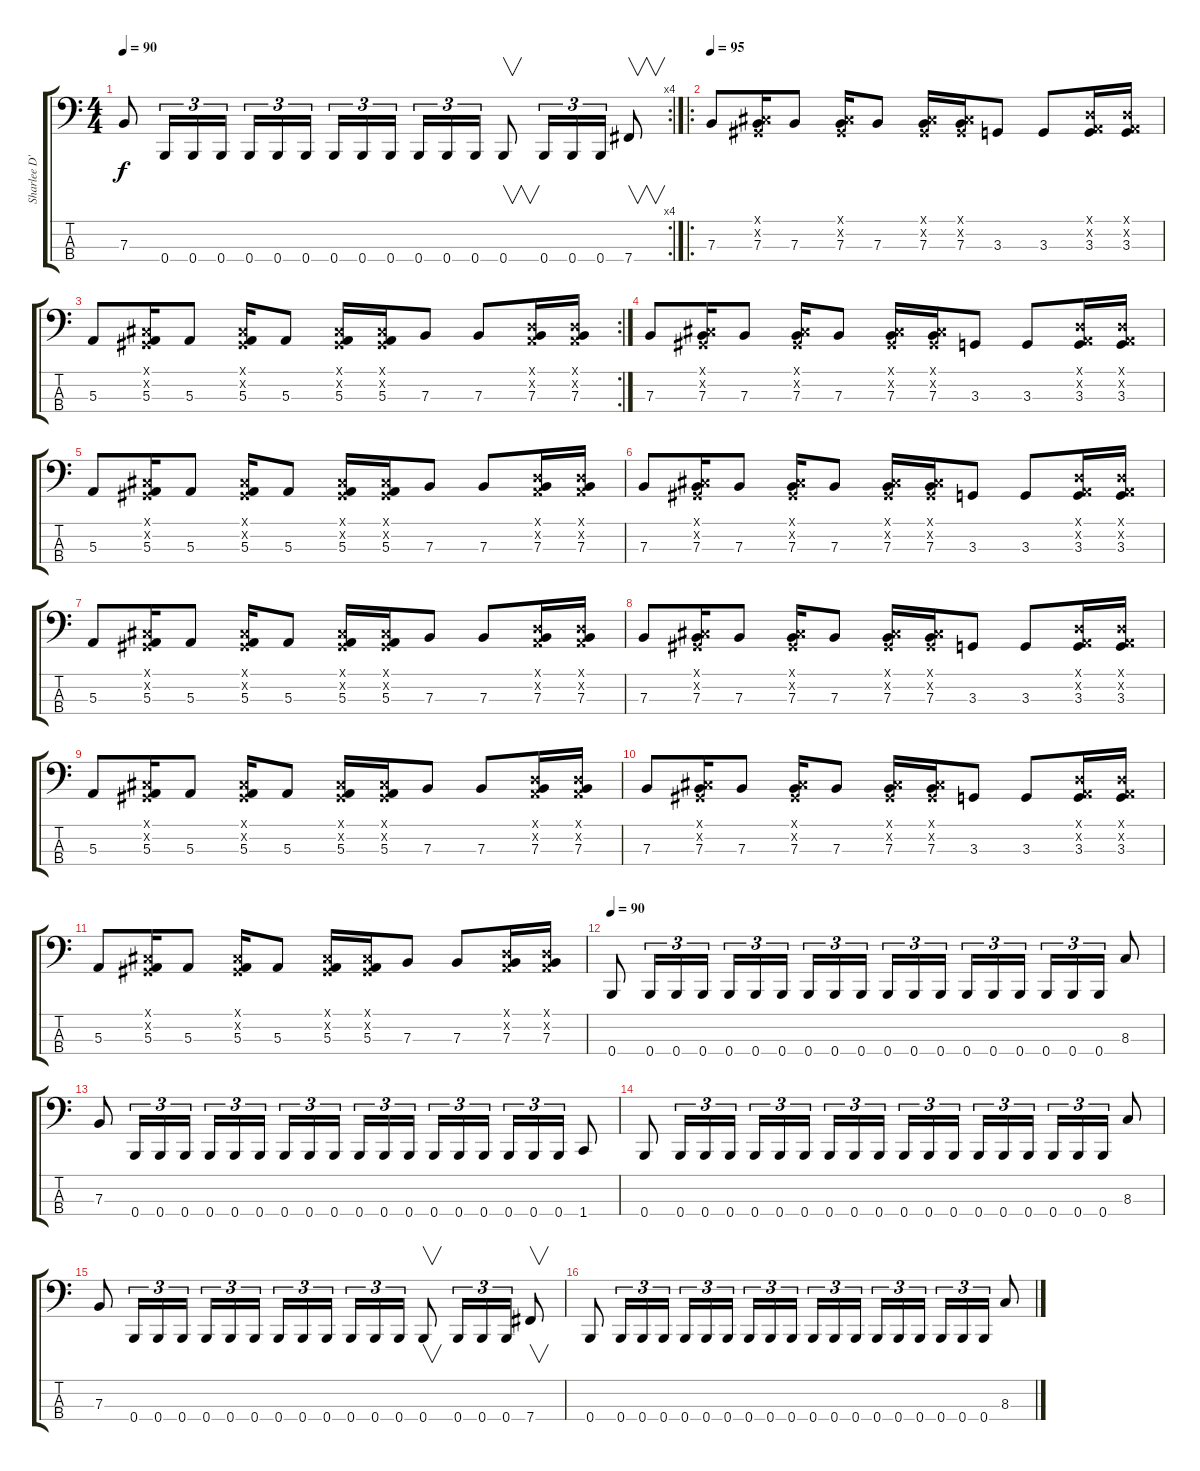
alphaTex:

\track ("Sharlee D'Angelo" "Sharlee D'") {instrument electricbassfinger}
\staff {score tabs}
\tuning (D2 A1 E1 B0) {hide}
\rc 4
\ts (4 4)
\tempo 90
\clef f4
\ks c
7.3.8{dy f} 0.4.16{tu (3 2)} 0.4.16{tu (3 2)} 0.4.16{tu (3 2)} 0.4.16{tu (3 2)} 0.4.16{tu (3 2)} 0.4.16{tu (3 2)} 0.4.16{tu (3 2)} 0.4.16{tu (3 2)} 0.4.16{tu (3 2)} 0.4.16{tu (3 2)} 0.4.16{tu (3 2)} 0.4.16{tu (3 2)} 0.4.8{v} 0.4.16{tu (3 2)} 0.4.16{tu (3 2)} 0.4.16{tu (3 2)} 7.4.8{v} |
\ro
\tempo 95
7.3.8 (-1.1{x} -1.2{x} 7.3).16 7.3.8 (-1.1{x} -1.2{x} 7.3).16 7.3.8 (-1.1{x} -1.2{x} 7.3).16 (-1.1{x} -1.2{x} 7.3).16 3.3.8 3.3.8 (0.1{x} 0.2{x} 3.3).16 (0.1{x} 0.2{x} 3.3).16 |
\rc 2
5.3.8 (-1.1{x} -1.2{x} 5.3).16 5.3.8 (-1.1{x} -1.2{x} 5.3).16 5.3.8 (-1.1{x} -1.2{x} 5.3).16 (-1.1{x} -1.2{x} 5.3).16 7.3.8 7.3.8 (0.1{x} 0.2{x} 7.3).16 (0.1{x} 0.2{x} 7.3).16 |
7.3.8 (-1.1{x} -1.2{x} 7.3).16 7.3.8 (-1.1{x} -1.2{x} 7.3).16 7.3.8 (-1.1{x} -1.2{x} 7.3).16 (-1.1{x} -1.2{x} 7.3).16 3.3.8 3.3.8 (0.1{x} 0.2{x} 3.3).16 (0.1{x} 0.2{x} 3.3).16 |
5.3.8 (-1.1{x} -1.2{x} 5.3).16 5.3.8 (-1.1{x} -1.2{x} 5.3).16 5.3.8 (-1.1{x} -1.2{x} 5.3).16 (-1.1{x} -1.2{x} 5.3).16 7.3.8 7.3.8 (0.1{x} 0.2{x} 7.3).16 (0.1{x} 0.2{x} 7.3).16 |
7.3.8 (-1.1{x} -1.2{x} 7.3).16 7.3.8 (-1.1{x} -1.2{x} 7.3).16 7.3.8 (-1.1{x} -1.2{x} 7.3).16 (-1.1{x} -1.2{x} 7.3).16 3.3.8 3.3.8 (0.1{x} 0.2{x} 3.3).16 (0.1{x} 0.2{x} 3.3).16 |
5.3.8 (-1.1{x} -1.2{x} 5.3).16 5.3.8 (-1.1{x} -1.2{x} 5.3).16 5.3.8 (-1.1{x} -1.2{x} 5.3).16 (-1.1{x} -1.2{x} 5.3).16 7.3.8 7.3.8 (0.1{x} 0.2{x} 7.3).16 (0.1{x} 0.2{x} 7.3).16 |
7.3.8 (-1.1{x} -1.2{x} 7.3).16 7.3.8 (-1.1{x} -1.2{x} 7.3).16 7.3.8 (-1.1{x} -1.2{x} 7.3).16 (-1.1{x} -1.2{x} 7.3).16 3.3.8 3.3.8 (0.1{x} 0.2{x} 3.3).16 (0.1{x} 0.2{x} 3.3).16 |
5.3.8 (-1.1{x} -1.2{x} 5.3).16 5.3.8 (-1.1{x} -1.2{x} 5.3).16 5.3.8 (-1.1{x} -1.2{x} 5.3).16 (-1.1{x} -1.2{x} 5.3).16 7.3.8 7.3.8 (0.1{x} 0.2{x} 7.3).16 (0.1{x} 0.2{x} 7.3).16 |
7.3.8 (-1.1{x} -1.2{x} 7.3).16 7.3.8 (-1.1{x} -1.2{x} 7.3).16 7.3.8 (-1.1{x} -1.2{x} 7.3).16 (-1.1{x} -1.2{x} 7.3).16 3.3.8 3.3.8 (0.1{x} 0.2{x} 3.3).16 (0.1{x} 0.2{x} 3.3).16 |
5.3.8 (-1.1{x} -1.2{x} 5.3).16 5.3.8 (-1.1{x} -1.2{x} 5.3).16 5.3.8 (-1.1{x} -1.2{x} 5.3).16 (-1.1{x} -1.2{x} 5.3).16 7.3.8 7.3.8 (0.1{x} 0.2{x} 7.3).16 (0.1{x} 0.2{x} 7.3).16 |
\tempo 90
0.4.8 0.4.16{tu (3 2)} 0.4.16{tu (3 2)} 0.4.16{tu (3 2)} 0.4.16{tu (3 2)} 0.4.16{tu (3 2)} 0.4.16{tu (3 2)} 0.4.16{tu (3 2)} 0.4.16{tu (3 2)} 0.4.16{tu (3 2)} 0.4.16{tu (3 2)} 0.4.16{tu (3 2)} 0.4.16{tu (3 2)} 0.4.16{tu (3 2)} 0.4.16{tu (3 2)} 0.4.16{tu (3 2)} 0.4.16{tu (3 2)} 0.4.16{tu (3 2)} 0.4.16{tu (3 2)} 8.3.8 |
7.3.8 0.4.16{tu (3 2)} 0.4.16{tu (3 2)} 0.4.16{tu (3 2)} 0.4.16{tu (3 2)} 0.4.16{tu (3 2)} 0.4.16{tu (3 2)} 0.4.16{tu (3 2)} 0.4.16{tu (3 2)} 0.4.16{tu (3 2)} 0.4.16{tu (3 2)} 0.4.16{tu (3 2)} 0.4.16{tu (3 2)} 0.4.16{tu (3 2)} 0.4.16{tu (3 2)} 0.4.16{tu (3 2)} 0.4.16{tu (3 2)} 0.4.16{tu (3 2)} 0.4.16{tu (3 2)} 1.4.8 |
0.4.8 0.4.16{tu (3 2)} 0.4.16{tu (3 2)} 0.4.16{tu (3 2)} 0.4.16{tu (3 2)} 0.4.16{tu (3 2)} 0.4.16{tu (3 2)} 0.4.16{tu (3 2)} 0.4.16{tu (3 2)} 0.4.16{tu (3 2)} 0.4.16{tu (3 2)} 0.4.16{tu (3 2)} 0.4.16{tu (3 2)} 0.4.16{tu (3 2)} 0.4.16{tu (3 2)} 0.4.16{tu (3 2)} 0.4.16{tu (3 2)} 0.4.16{tu (3 2)} 0.4.16{tu (3 2)} 8.3.8 |
7.3.8 0.4.16{tu (3 2)} 0.4.16{tu (3 2)} 0.4.16{tu (3 2)} 0.4.16{tu (3 2)} 0.4.16{tu (3 2)} 0.4.16{tu (3 2)} 0.4.16{tu (3 2)} 0.4.16{tu (3 2)} 0.4.16{tu (3 2)} 0.4.16{tu (3 2)} 0.4.16{tu (3 2)} 0.4.16{tu (3 2)} 0.4.8{v} 0.4.16{tu (3 2)} 0.4.16{tu (3 2)} 0.4.16{tu (3 2)} 7.4.8{v} |
0.4.8 0.4.16{tu (3 2)} 0.4.16{tu (3 2)} 0.4.16{tu (3 2)} 0.4.16{tu (3 2)} 0.4.16{tu (3 2)} 0.4.16{tu (3 2)} 0.4.16{tu (3 2)} 0.4.16{tu (3 2)} 0.4.16{tu (3 2)} 0.4.16{tu (3 2)} 0.4.16{tu (3 2)} 0.4.16{tu (3 2)} 0.4.16{tu (3 2)} 0.4.16{tu (3 2)} 0.4.16{tu (3 2)} 0.4.16{tu (3 2)} 0.4.16{tu (3 2)} 0.4.16{tu (3 2)} 8.3.8
